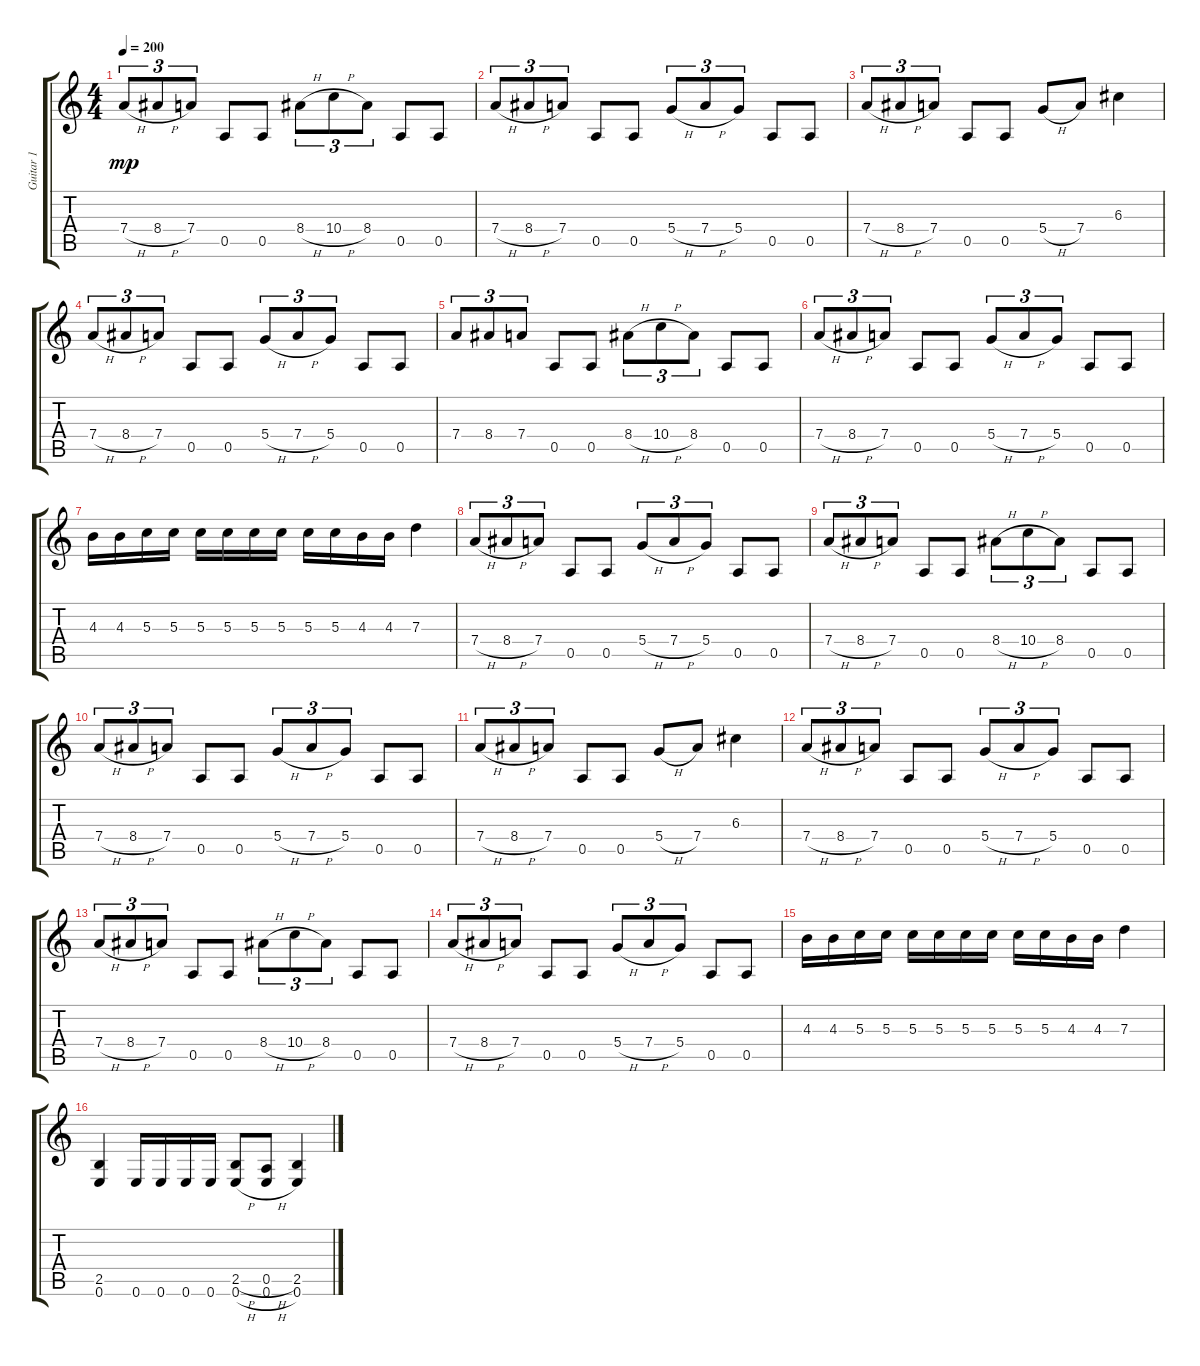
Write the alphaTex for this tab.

\track ("Guitar 1" "Guitar 1") {instrument distortionguitar}
\staff {score tabs}
\tuning (E4 B3 G3 D3 A2 E2) {hide}
\ts (4 4)
\tempo 200
\clef g2
\ks c
7.4{h}.8{tu (3 2) dy mp} 8.4{h}.8{tu (3 2)} 7.4.8{tu (3 2)} 0.5.8 0.5.8 8.4{h}.8{tu (3 2)} 10.4{h}.8{tu (3 2)} 8.4.8{tu (3 2)} 0.5.8 0.5.8 |
7.4{h}.8{tu (3 2)} 8.4{h}.8{tu (3 2)} 7.4.8{tu (3 2)} 0.5.8 0.5.8 5.4{h}.8{tu (3 2)} 7.4{h}.8{tu (3 2)} 5.4.8{tu (3 2)} 0.5.8 0.5.8 |
7.4{h}.8{tu (3 2)} 8.4{h}.8{tu (3 2)} 7.4.8{tu (3 2)} 0.5.8 0.5.8 5.4{h}.8 7.4.8 6.3.4 |
7.4{h}.8{tu (3 2)} 8.4{h}.8{tu (3 2)} 7.4.8{tu (3 2)} 0.5.8 0.5.8 5.4{h}.8{tu (3 2)} 7.4{h}.8{tu (3 2)} 5.4.8{tu (3 2)} 0.5.8 0.5.8 |
7.4.8{tu (3 2)} 8.4.8{tu (3 2)} 7.4.8{tu (3 2)} 0.5.8 0.5.8 8.4{h}.8{tu (3 2)} 10.4{h}.8{tu (3 2)} 8.4.8{tu (3 2)} 0.5.8 0.5.8 |
7.4{h}.8{tu (3 2)} 8.4{h}.8{tu (3 2)} 7.4.8{tu (3 2)} 0.5.8 0.5.8 5.4{h}.8{tu (3 2)} 7.4{h}.8{tu (3 2)} 5.4.8{tu (3 2)} 0.5.8 0.5.8 |
4.3.16 4.3.16 5.3.16 5.3.16 5.3.16 5.3.16 5.3.16 5.3.16 5.3.16 5.3.16 4.3.16 4.3.16 7.3.4 |
7.4{h}.8{tu (3 2)} 8.4{h}.8{tu (3 2)} 7.4.8{tu (3 2)} 0.5.8 0.5.8 5.4{h}.8{tu (3 2)} 7.4{h}.8{tu (3 2)} 5.4.8{tu (3 2)} 0.5.8 0.5.8 |
7.4{h}.8{tu (3 2)} 8.4{h}.8{tu (3 2)} 7.4.8{tu (3 2)} 0.5.8 0.5.8 8.4{h}.8{tu (3 2)} 10.4{h}.8{tu (3 2)} 8.4.8{tu (3 2)} 0.5.8 0.5.8 |
7.4{h}.8{tu (3 2)} 8.4{h}.8{tu (3 2)} 7.4.8{tu (3 2)} 0.5.8 0.5.8 5.4{h}.8{tu (3 2)} 7.4{h}.8{tu (3 2)} 5.4.8{tu (3 2)} 0.5.8 0.5.8 |
7.4{h}.8{tu (3 2)} 8.4{h}.8{tu (3 2)} 7.4.8{tu (3 2)} 0.5.8 0.5.8 5.4{h}.8 7.4.8 6.3.4 |
7.4{h}.8{tu (3 2)} 8.4{h}.8{tu (3 2)} 7.4.8{tu (3 2)} 0.5.8 0.5.8 5.4{h}.8{tu (3 2)} 7.4{h}.8{tu (3 2)} 5.4.8{tu (3 2)} 0.5.8 0.5.8 |
7.4{h}.8{tu (3 2)} 8.4{h}.8{tu (3 2)} 7.4.8{tu (3 2)} 0.5.8 0.5.8 8.4{h}.8{tu (3 2)} 10.4{h}.8{tu (3 2)} 8.4.8{tu (3 2)} 0.5.8 0.5.8 |
7.4{h}.8{tu (3 2)} 8.4{h}.8{tu (3 2)} 7.4.8{tu (3 2)} 0.5.8 0.5.8 5.4{h}.8{tu (3 2)} 7.4{h}.8{tu (3 2)} 5.4.8{tu (3 2)} 0.5.8 0.5.8 |
4.3.16 4.3.16 5.3.16 5.3.16 5.3.16 5.3.16 5.3.16 5.3.16 5.3.16 5.3.16 4.3.16 4.3.16 7.3.4 |
(2.5 0.6).4 0.6.16 0.6.16 0.6.16 0.6.16 (2.5{h} 0.6{h}).8 (0.5{h} 0.6{h}).8 (2.5 0.6).4
